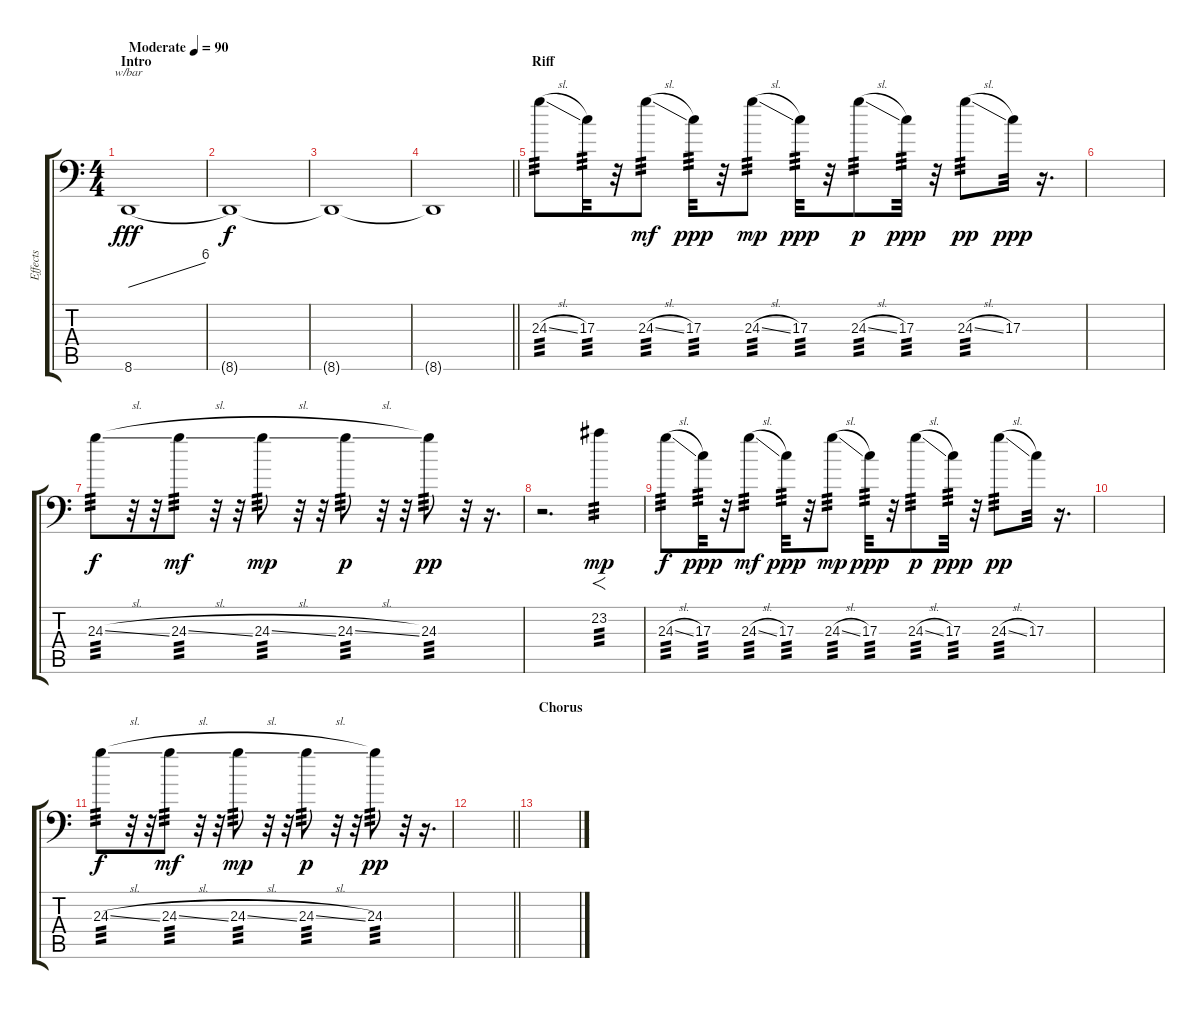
\track ("Effects" "Effects") {instrument reedorgan}
\staff {score tabs}
\tuning (E4 B3 G3 D3 A2 Gb1) {hide}
\ts (4 4)
\section ("" "Intro")
\tempo (90 "Moderate")
\clef f4
\ks c
8.6.1{tbe (dive default 0 0 60 24) dy fff volume 16 instrument pad7halo} |
8.6{t}.1{dy f} |
8.6{t}.1 |
\barLineRight lightlight
8.6{t}.1 |
\section ("" "Riff")
24.3{sl}.8{tp 3 instrument reedorgan} 17.3.32{tp 3} r.32 24.3{sl}.8{tp 3 dy mf} 17.3.32{tp 3 dy ppp} r.32 24.3{sl}.8{tp 3 dy mp} 17.3.32{tp 3 dy ppp} r.32 24.3{sl}.8{tp 3 dy p} 17.3.32{tp 3 dy ppp} r.32 24.3{sl}.8{tp 3 dy pp} 17.3.32{dy ppp} r.16{d} |
|
24.3{sl}.8{tp 3 dy f} r.32 r.32 24.3{sl}.8{tp 3 dy mf} r.32 r.32 24.3{sl}.8{tp 3 dy mp} r.32 r.32 24.3{sl}.8{tp 3 dy p} r.32 r.32 24.3.8{tp 3 dy pp} r.32 r.16{d} |
r.2{d} 23.2.4{f tp 3 dy mp} |
24.3{sl}.8{tp 3 dy f} 17.3.32{tp 3 dy ppp} r.32 24.3{sl}.8{tp 3 dy mf} 17.3.32{tp 3 dy ppp} r.32 24.3{sl}.8{tp 3 dy mp} 17.3.32{tp 3 dy ppp} r.32 24.3{sl}.8{tp 3 dy p} 17.3.32{tp 3 dy ppp} r.32 24.3{sl}.8{tp 3 dy pp} 17.3.32 r.16{d} |
|
24.3{sl}.8{tp 3 dy f} r.32 r.32 24.3{sl}.8{tp 3 dy mf} r.32 r.32 24.3{sl}.8{tp 3 dy mp} r.32 r.32 24.3{sl}.8{tp 3 dy p} r.32 r.32 24.3.8{tp 3 dy pp} r.32 r.16{d} |
\barLineRight lightlight
|
\section ("" "Chorus")
